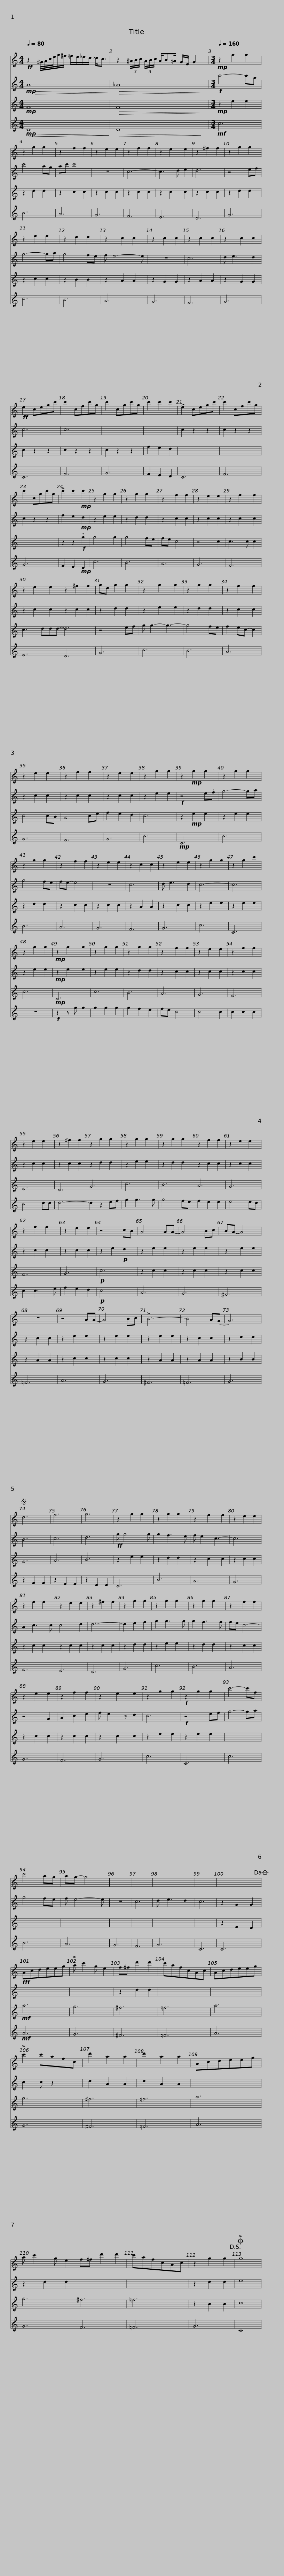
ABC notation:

X:1
%%score 1 2 3 4
L:1/8
Q:1/4=80
M:4/4
I:linebreak $
K:none
V:1 treble transpose=-9
V:2 treble transpose=-9
V:3 treble transpose=-9
V:4 treble transpose=-9
V:1
[K:C]!ff! z2 ^G/4A/4c/4e/4g/^f/ =f/e/_e/d/ _d<c |$ z2 (3^A/B/c/ (3A/B/c/ A/B=A/ G/E/ G2 |[M:3/4][Q:1/4=160][Q:1/4=160][Q:1/4=160][Q:1/4=160]!mp! z2 g2 g2 |$ z2 g2 g2 | z2 f2 f2 | %5
 z2 e2 e2 |$ z2 f2 f2 | z2 e2 e2 | z2 ^f2 f2 |$ z2 g2 g2 | %10
 z2 e2 e2 | z2 d2 d2 |$ z2 c2 c2 | z2 c2 c2 | z2 c2 c2 | %15
 z2 c2 c2 |!ff! e2 cegc' |$ c'2 cfc'g | c'2 cgc'g | c'2 c'2 c'2 |$ %20
 !>!e2 cegc' | c'2 cfc'g | c'2 cgc'g |$ !>!c'2 c'2!mp! c'2 | z2 g2 g2 | %25
 z2 g2 g2 | z2 f2 f2 |$ z2 e2 e2 | z2 f2 f2 | z2 e2 e2 z2 ^f2 f2 | %30
 gd g2 g2 |$ z2 g2 g2 | z2 g2 g2 | z2 f2 f2 | z2 e2 e2 |$ %35
 z2 f2 f2 | z2 e2 e2 | z2 g2 g2 | z2!mp! g2 g2 | z2 g2 g2 | %40
 z2 g2 g2 |$ z2 f2 f2 | z2 e2 e2 | z2 c2 c2 | z2 e2 e2 | %45
 z2 g2 g2 |$ z2 g2 c'2 | z2 g2 g2 |!mp! z2 g2 g2 | z2 g2 g2 |$ %50
 z2 g2 g2 | z2 f2 f2 | z2 e2 e2 | z2 f2 f2 | z2 e2 e2 |$ %55
 z2 ^f2 f2 | z2 g2 g2 | z2 g2 g2 | z2 g2 g2 | z2 f2 f2 |$ %60
 z2 e2 e2 | z2 f2 f2 | z2 e2 e2 | z4 cB | A4 AA- |$ %65
 A4 Bc | BA- A4 | z6 | z4 AA- | A4 Bc |$ %70
 !>!B6- | B4 A(G | G6) |S d6 | f6 | %75
 g6 |$ z2 g2 g2 | z2 g2 g2 | z2 f2 f2 | z2 e2 e2 | %80
 z2 f2 f2 |$ z2 e2 e2 | z2 ^f2 f2 | z2 g2 g2 | z2 g2 g2 | %85
 z2 g2 g2 |$ z2 f2 f2 | z2 e2 e2 | z2 f2 f2 | z2 e2 e2 | %90
 z2 g2 g2 |$!f! z2 g2 g2 | c'4- c'f | c'4 ag | ag- g4 | %95
 x6 |$ x6 | x6 | x6 | x6!dacoda! | %100
!fff! Acdeeg |$ !>!a c'2 g e2 | f^f d'2 d'2 | c'afcAc | Acdeeg |$ %105
 !>!c'2 c'afc | d'2 a2 a2 | d'2 a2 a2 | Acdeeg |$ a c'2 g e2 f^f d'2 d'2 | %110
 c'afcAc |$ z2 g2 g2!D.S.! |$O !>!g8 | %113
V:2
[K:C]!mp!!>(! A8!>)! |$!>(! _A8!>)! x |[M:3/4]!f! c'4- c'a |$ c'4 ag | ac' c'4 | %5
 z6 |$ c6- | c3 d e2 | d6 |$ z4 ef | %10
 g4- ga | g4 fe |$ f e4- e | z6 | c6 | %15
 d e3 d2 | c6 |$ c6 | x6 | x6 |$ %20
 c2 z2 z2 | c2 z2 z2 | c2 z2 z2 |$ f2 e2!mp! d2 | z2 e2 e2 | %25
 z2 d2 d2 | z2 c2 c2 |$ z2 c2 c2 | z2 c2 c2 | z2 c2 c2 z2 c2 c2 | %30
 z2 d2 d2 |$ z2 e2 e2 | z2 d2 d2 | z2 c2 c2 | z2 c2 c2 |$ %35
 z2 c2 c2 | z2 c2 c2 | z2 e2 e2 |!f! z4 e.f | g4- ga | %40
 g4 fe |$ fe- e4 | z6 | c6 | d e3 d2 | %45
 c6- |$ c6 | z2 e2 e2 |!mp! z2 e2 e2 | z2 e2 e2 |$ %50
 z2 d2 d2 | z2 c2 c2 | z2 c2 c2 | z2 c2 c2 | z2 c2 c2 |$ %55
 z2 c2 c2 | z2 d2 d2 | z2 e2 e2 | z2 d2 d2 | z2 c2 c2 |$ %60
 z2 c2 c2 | z2 c2 c2 | z2 c2 c2 | z2 e2!p! d2 | z2 e2 e2 |$ %65
 z2 e2 e2 | z2 e2 e2 | z2 c2 c2 | z2 e2 e2 | z2 e2 e2 |$ %70
 z2 e2 e2 | z2 c2 c2 | z2 d2 d2 | B6 | c6 | %75
 d6 |$!ff! g g4 g | g2 f3 e | f e2 c3- | c6 | %80
 A2 c3 c |$ c4 d2 | d6- | d2 e2 f2 | g2 g3 g | %85
 g2 f3 f |$ fe c4- | z4 G2 | A2 c2 e2 | f e2 z d2 | %90
 c6 |$!f! z4 ef | g4- ga | g4 fe | f e4- e | %95
 z6 |$ c6 | d e3 d2 | c6 | z2 G2 G2 | %100
 x6 |$ x6 | z2 d2 d2 | x6 | x6 |$ %105
 c2 c z2 x | d2 A2 A2 | d2 A2 A2 | x6 |$ z2 d2 d2 x6 | %110
 x6 |$ z2 d2 d2 |$ e8 | %113
V:3
[K:C]!mp! F8 |$!>(! F8!>)! x |[M:3/4]!mp! z2 e2 e2 |$ z2 d2 d2 | z2 c2 c2 | %5
 z2 c2 c2 |$ z2 c2 c2 | z2 c2 c2 | z2 c2 c2 |$ z2 d2 d2 | %10
 z2 c2 c2 | z2 B2 B2 |$ z2 A2 A2 | z2 G2 G2 | z2 A2 A2 | %15
 z2 G2 G2 | c2 z2 z2 |$ c2 z2 z2 | c2 z2 z2 | f2 e2 d2 |$ %20
 x6 | x6 | x6 |$ z2 z2!f! !wedge!g2 | g4 g2 | %25
 g4 fe | fe c4 |$ z4 c2 | c3 c c2 | c3 ddd- d6 | %30
 z4 ef |$ g g2- g3- | g4 fe | f2 ec- c2 | c4 cB |$ %35
 A4 ce | f2 e2 d2 | c6 | z2!mp! e2 e2 | z2 e2 e2 | %40
 z2 d2 d2 |$ z2 c2 c2 | z2 c2 c2 | z2 A2 A2 | z2 c2 c2 | %45
 z2 e2 e2 |$ z2 e2 e2 | c6 |!mp! C6 | c6 |$ %50
 B6 | A6 | G6 | F6 | E6 |$ %55
 D6 | G6 | c6 | B6 | A6 |$ %60
 G6 | F6 | G6 |!p! c6 | z2 c2 c2 |$ %65
 z2 c2 c2 | z2 c2 c2 | z2 A2 A2 | z2 c2 c2 | z2 c2 c2 |$ %70
 z2 A2 A2 | z2 A2 A2 | z2 B2 B2 | G6 | A6 | %75
 B6 |$ z2 e2 e2 | z2 d2 d2 | z2 c2 c2 | z2 c2 c2 | %80
 z2 c2 c2 |$ z2 c2 c2 | z2 c2 c2 | z2 d2 d2 | z2 e2 e2 | %85
 z2 d2 d2 |$ z2 c2 c2 | z2 c2 c2 | z2 c2 c2 | z2 c2 c2 | %90
 z2 e2 e2 |$ z2 e2 e2 | x6 | x6 | x6 | %95
 x6 |$ x6 | x6 | x6 | z2 E2 D2 | %100
!mf! a6 |$ g6 | ^f6 | =f6 | a6 |$ %105
 g6 | ^f6 | =f6 | a6 |$ g6 ^f6 | %110
 =f6 |$ z2 B2 B2 |$ c8 | %113
V:4
[K:C]!mp!!>(!!>(! D8!>)!!>)! |$!>(! D8!>)! x |[M:3/4]!mf! c6 |$ B6 | A6 | %5
 G6 |$ F6 | E6 | D6 |$ G6 | %10
 c6 | B6 |$ A6 | G6 | F6 | %15
 G6 | C6 |$ F6 | G6 | F2 E2 D2 |$ %20
 C6 | F6 | G6 |$ F2 E2!mp! D2 | c6 | %25
 B6 | A6 |$ G6 | F6 | E6 D6 | %30
 G6 |$ c6 | B6 | A6 | G6 |$ %35
 F6 | G6 | c6 |!mp! C6 | c6 | %40
 B6 |$ A6 | G6 | F6 | G6 | %45
 c6 |$ C6 | z6 |!f! z2 z g g2 | g2 g2 g2 |$ %50
 g2 f2 e2 | fe c4 | c4 c2 | c2 c2 c2 | c4 dd |$ %55
 d6- | d2 z2 ef | g2 g3 g | g4 fe | f2 e2 e2 |$ %60
 e4 ed | c2 c3 e | f2 e2 d2 |!p! c4 x2 | A6 |$ %65
 G6 | ^F6 | =F6 | A6 | G6 |$ %70
 ^F6 | =F6 | G6 | z2 F2 F2 | z2 E2 E2 | %75
 z2 D2 D2 |$ C6 | B6 | A6 | G6 | %80
 F6 |$ E6 | D6 | G6 | c6 | %85
 B6 |$ A6 | G6 | F6 | G6 | %90
 c6 |$ C6 | c6 | B6 | A6 | %95
 G6 |$ F6 | G6 | C6 | C6 | %100
!mf! A6 |$ G6 | ^F6 | =F6 | A6 |$ %105
 G6 | ^F6 | =F6 | A6 |$ G6 F6 | %110
 =F6 |$ G6 |$ C8 | %113
